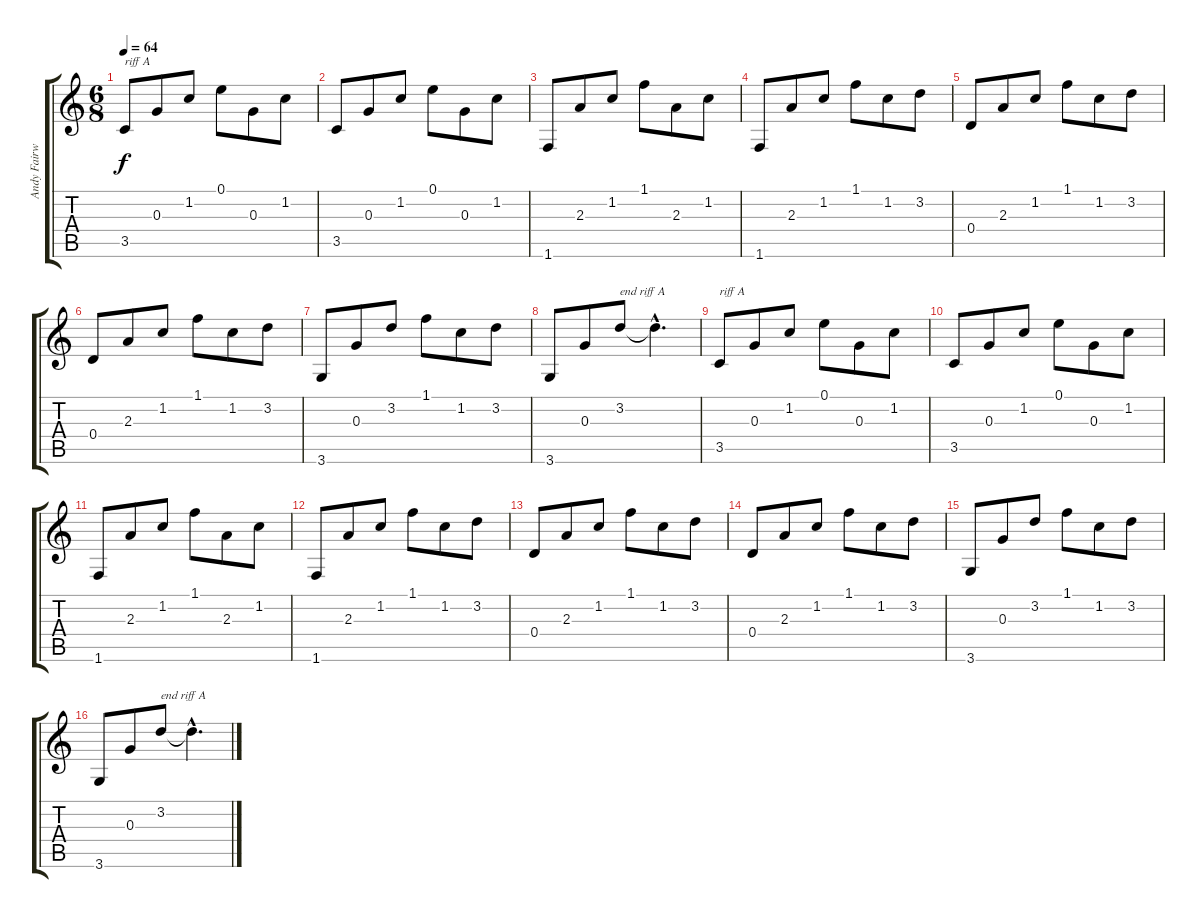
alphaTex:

\track ("Andy Fairweather Low Guitar I" "Andy Fairw") {instrument electricguitarjazz}
\staff {score tabs}
\tuning (E4 B3 G3 D3 A2 E2) {hide}
\ts (6 8)
\tempo 64
\clef g2
\ks c
3.5.8{txt "riff A" dy f instrument electricguitarjazz} 0.3.8 1.2.8 0.1.8 0.3.8 1.2.8 |
3.5.8 0.3.8 1.2.8 0.1.8 0.3.8 1.2.8 |
1.6.8 2.3.8 1.2.8 1.1.8 2.3.8 1.2.8 |
1.6.8 2.3.8 1.2.8 1.1.8 1.2.8 3.2.8 |
0.4.8 2.3.8 1.2.8 1.1.8 1.2.8 3.2.8 |
0.4.8 2.3.8 1.2.8 1.1.8 1.2.8 3.2.8 |
3.6.8 0.3.8 3.2.8 1.1.8 1.2.8 3.2.8 |
3.6.8 0.3.8 3.2.8{txt "end riff A"} 3.2{hac t}.4{d} |
3.5.8{txt "riff A"} 0.3.8 1.2.8 0.1.8 0.3.8 1.2.8 |
3.5.8 0.3.8 1.2.8 0.1.8 0.3.8 1.2.8 |
1.6.8 2.3.8 1.2.8 1.1.8 2.3.8 1.2.8 |
1.6.8 2.3.8 1.2.8 1.1.8 1.2.8 3.2.8 |
0.4.8 2.3.8 1.2.8 1.1.8 1.2.8 3.2.8 |
0.4.8 2.3.8 1.2.8 1.1.8 1.2.8 3.2.8 |
3.6.8 0.3.8 3.2.8 1.1.8 1.2.8 3.2.8 |
3.6.8 0.3.8 3.2.8{txt "end riff A"} 3.2{hac t}.4{d}
